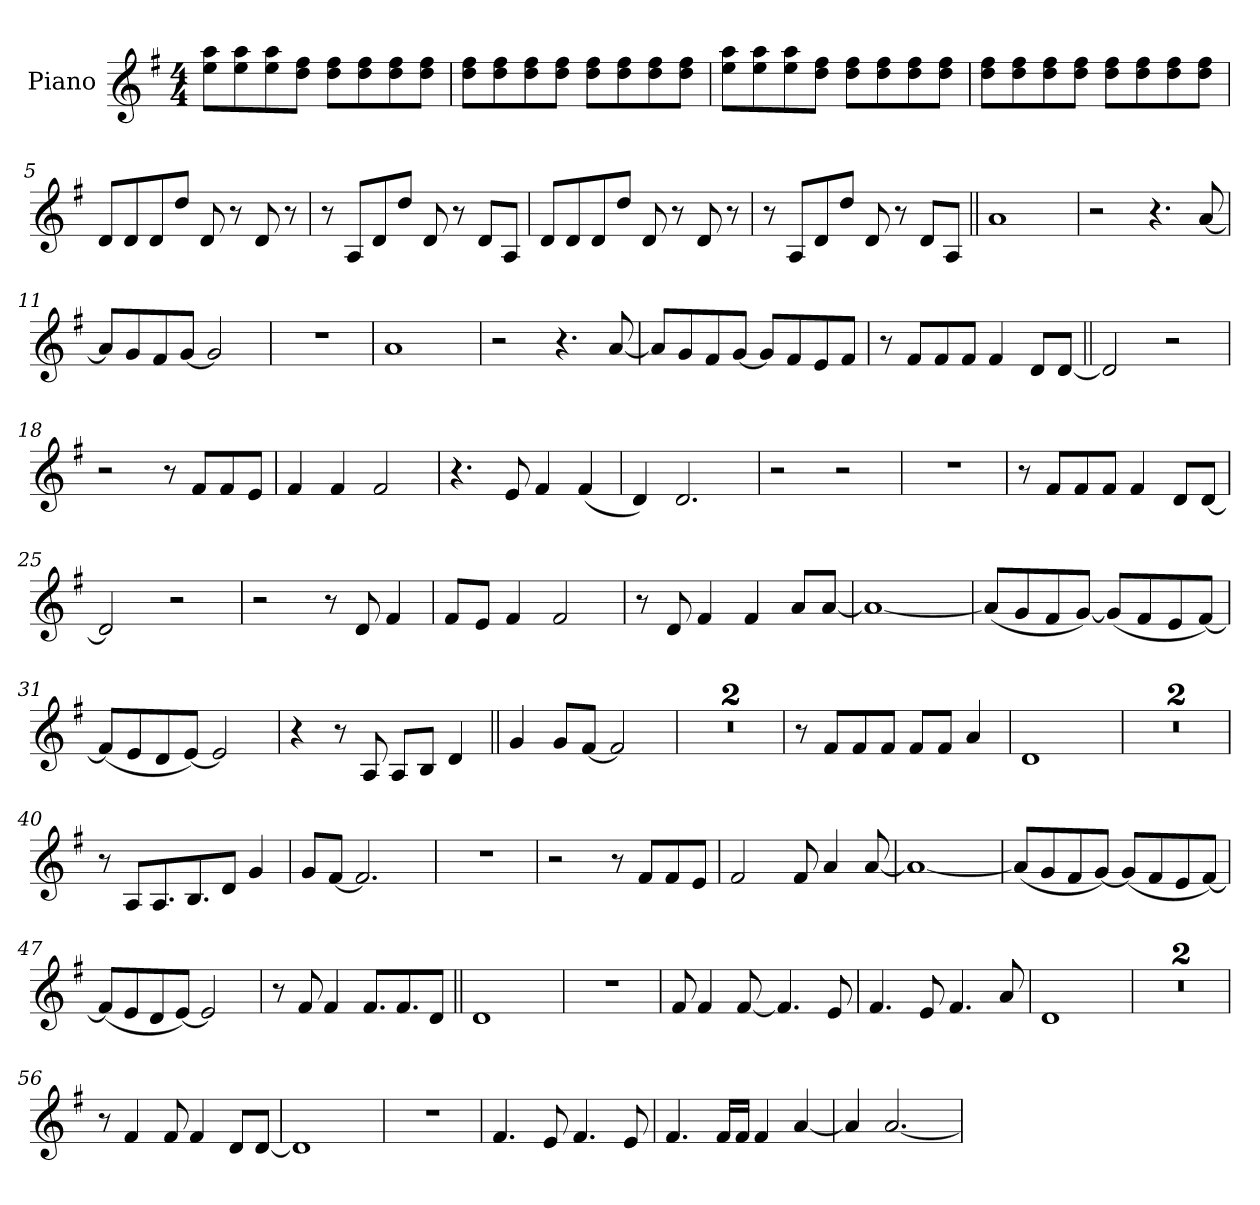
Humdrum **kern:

**kern
*part1
*staff1
*I"Piano
*I'Pno.
*clefG2
*k[f#]
*M4/4
*MM140
=1
8ee! 8aa!L
8ee! 8aa!
8ee! 8aa!
8dd! 8ff#!J
8dd! 8ff#!L
8dd! 8ff#!
8dd! 8ff#!
8dd! 8ff#!J
=2
8dd! 8ff#!L
8dd! 8ff#!
8dd! 8ff#!
8dd! 8ff#!J
8dd! 8ff#!L
8dd! 8ff#!
8dd! 8ff#!
8dd! 8ff#!J
=3
8ee! 8aa!L
8ee! 8aa!
8ee! 8aa!
8dd! 8ff#!J
8dd! 8ff#!L
8dd! 8ff#!
8dd! 8ff#!
8dd! 8ff#!J
=4
8dd! 8ff#!L
8dd! 8ff#!
8dd! 8ff#!
8dd! 8ff#!J
8dd! 8ff#!L
8dd! 8ff#!
8dd! 8ff#!
8dd! 8ff#!J
=5
8d!L
8d!
8d!
8dd!J
8d!
8r
8d!
8r
=6
8r
8A!L
8d!
8dd!J
8d!
8r
8d!L
8A!J
=7
8d!L
8d!
8d!
8dd!J
8d!
8r
8d!
8r
=8
8r
8A!L
8d!
8dd!J
8d!
8r
8d!L
8A!J
=9||
1a!
=10
2r
4.r
[8a!
=11
8a!L]
8g!
8f#!
[8g!J
2g!]
=12
1r
=13
1a!
=14
2r
4.r
[8a!
=15
8a!L]
8g!
8f#!
[8g!J
8g!L]
8f#!
8e!
8f#!J
=16
8r
8f#L
8f#
8f#J
4f#
8dL
[8dJ
=17||
2d]
2r
=18
2r
8r
8f#L
8f#
8eJ
=19
4f#
4f#
2f#
=20
4.r
8e
4f#
(4f#
=21
4d)
2.d
=22
2r
2r
=23
1r
=24
8r
8f#L
8f#
8f#J
4f#
8dL
[8dJ
=25
2d]
2r
=26
2r
8r
8d
4f#
=27
8f#L
8eJ
4f#
2f#
=28
8r
8d
4f#
4f#
8aL
[8aJ
=29
1a_
=30
(8aL]
8g
8f#
[8gJ)
(8gL]
8f#
8e
[8f#J)
=31
(8f#L]
8e
8d
[8eJ)
2e]
=32
4r
8r
8A
8AL
8BJ
4d
=33||
4g
8gL
[8f#J
2f#]
=34
1r
=35
1r
=36
8r
8f#L
8f#
8f#J
8f#L
8f#J
4a
=37
1d
=38
1r
=39
1r
=40
8r
8AL
8.A
8.B
8dJ
4g
=41
8gL
[8f#J
2.f#]
=42
1r
=43
2r
8r
8f#L
8f#
8eJ
=44
2f#
8f#
4a
[8a
=45
1a_
=46
(8aL]
8g
8f#
[8gJ)
(8gL]
8f#
8e
[8f#J)
=47
(8f#L]
8e
8d
[8eJ)
2e]
=48
8r
8f#
4f#
8.f#L
8.f#
8dJ
=49||
1d
=50
1r
=51
8f#
4f#
[8f#
4.f#]
8e
=52
4.f#
8e
4.f#
8a
=53
1d
=54
1r
=55
1r
=56
8r
4f#
8f#
4f#
8dL
[8dJ
=57
1d]
=58
1r
=59
4.f#
8e
4.f#
8e
=60
4.f#
16f#LL
16f#JJ
4f#
[4a
=61
4a]
[2.a
=
*-
